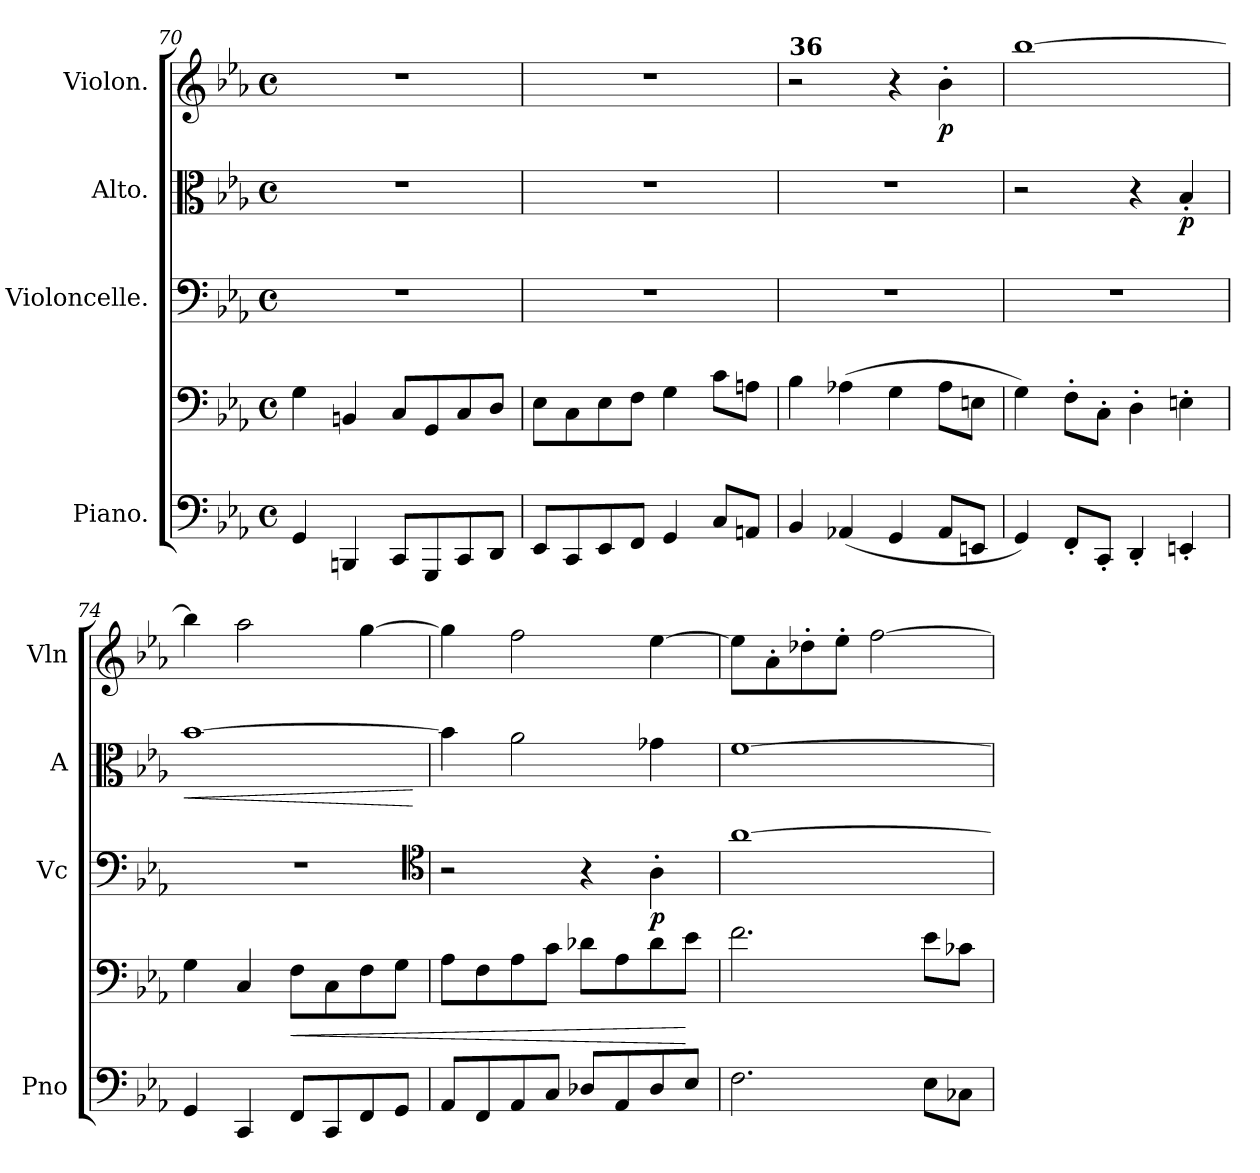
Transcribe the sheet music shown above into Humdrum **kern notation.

**kern	**kern	**dynam	**kern	**dynam	**kern	**dynam	**kern	**dynam
*part4	*part4	*part4	*part3	*part3	*part2	*part2	*part1	*part1
*staff5	*staff4	*staff4/5	*staff3	*staff3	*staff2	*staff2	*staff1	*staff1
*I"Piano.	*	*	*I"Violoncelle.	*	*I"Alto.	*	*I"Violon.	*
*I'Pno	*	*	*I'Vc	*	*I'A	*	*I'Vln	*
*clefF4	*clefF4	*	*clefF4	*	*clefC3	*	*clefG2	*
*k[b-e-a-]	*k[b-e-a-]	*	*k[b-e-a-]	*	*k[b-e-a-]	*	*k[b-e-a-]	*
*c:	*c:	*	*c:	*	*c:	*	*c:	*
*M4/4	*M4/4	*	*M4/4	*	*M4/4	*	*M4/4	*
*met(c)	*met(c)	*	*met(c)	*	*met(c)	*	*met(c)	*
=70	=70	=70	=70	=70	=70	=70	=70	=70
4GG/	4G\	.	1r	.	1r	.	1r	.
4BBBn/	4BBn/	.	.	.	.	.	.	.
8CC/L	8C/L	.	.	.	.	.	.	.
8GGG/	8GG/	.	.	.	.	.	.	.
8CC/	8C/	.	.	.	.	.	.	.
8DD/J	8D/J	.	.	.	.	.	.	.
=71	=71	=71	=71	=71	=71	=71	=71	=71
8EE-/L	8E-\L	.	1r	.	1r	.	1r	.
8CC/	8C\	.	.	.	.	.	.	.
8EE-/	8E-\	.	.	.	.	.	.	.
8FF/J	8F\J	.	.	.	.	.	.	.
4GG/	4G\	.	.	.	.	.	.	.
8C/L	8c\L	.	.	.	.	.	.	.
8AAn/J	8An\J	.	.	.	.	.	.	.
=72	=72	=72	=72	=72	=72	=72	=72	=72
!	!	!	!	!	!	!	!LO:TX:a:B:t=36	!
4BB-/	4B-\	.	1r	.	1r	.	2r	.
(4AA-X/	(4A-X\	.	.	.	.	.	.	.
4GG/	4G\	.	.	.	.	.	4r	.
8AA-/L	8A-\L	.	.	.	.	.	4b-'\	p
8EEn/J	8En\J	.	.	.	.	.	.	.
=73	=73	=73	=73	=73	=73	=73	=73	=73
4GG/)	4G\)	.	1r	.	2r	.	[1bb-	.
8FF'/L	8F'\L	.	.	.	.	.	.	.
8CC'/J	8C'\J	.	.	.	.	.	.	.
4DD'/	4D'\	.	.	.	4r	.	.	.
4EEn'/	4En'\	.	.	.	4B-'/	p	.	.
=74	=74	=74	=74	=74	=74	=74	=74	=74
!	!	!	!	!	!	!LO:HP:b	!	!
4GG/	4G\	.	1r	.	[1b-	<	4bb-\]	.
4CC/	4C/	.	.	.	.	.	2aa-\	.
8FF/L	8F\L	<	.	.	.	.	.	.
8CC/	8C\	.	.	.	.	.	.	.
8FF/	8F\	.	.	.	.	.	[4gg\	.
8GG/J	8G\J	.	.	.	.	.	.	.
*	*	*	*clefC4	*	*	*	*	*
.	.	.	.	.	.	[	.	.
=75	=75	=75	=75	=75	=75	=75	=75	=75
8AA-/L	8A-\L	.	2r	.	4b-\]	.	4gg\]	.
8FF/	8F\	.	.	.	.	.	.	.
8AA-/	8A-\	.	.	.	2a-\	.	2ff\	.
8C/J	8c\J	.	.	.	.	.	.	.
8D-X/L	8d-X\L	.	4r	.	.	.	.	.
8AA-/	8A-\	.	.	.	.	.	.	.
8D-/	8d-\	.	4A-'\	p	4g-X\	.	[4ee-\	.
8E-/J	8e-\J	[	.	.	.	.	.	.
=76	=76	=76	=76	=76	=76	=76	=76	=76
2.F\	2.f\	.	[1a-	.	[1f	.	8ee-\L]	.
.	.	.	.	.	.	.	8a-'\	.
.	.	.	.	.	.	.	8dd-X'\	.
.	.	.	.	.	.	.	8ee-'\J	.
.	.	.	.	.	.	.	[2ff\	.
8E-\L	8e-\L	.	.	.	.	.	.	.
8C-X\J	8c-X\J	.	.	.	.	.	.	.
=	=	=	=	=	=	=	=	=
*-	*-	*-	*-	*-	*-	*-	*-	*-
